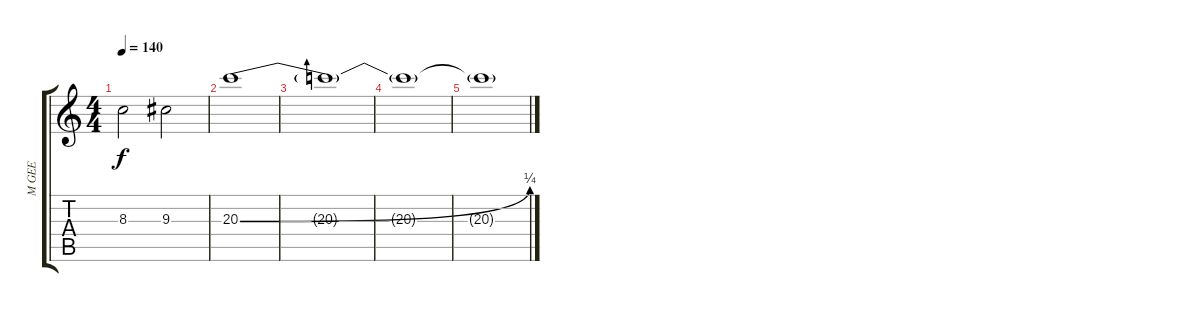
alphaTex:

\track ("M GEE" "M GEE") {instrument distortionguitar}
\staff {score tabs}
\tuning (Db4 Ab3 E3 B2 Gb2 B1) {hide}
\ts (4 4)
\tempo 140
\clef g2
\ks c
8.3.2{dy f} 9.3.2 |
20.3{be (bend 0 0 60 1)}.1 |
20.3{t}.1 |
20.3{t}.1 |
20.3{t}.1
